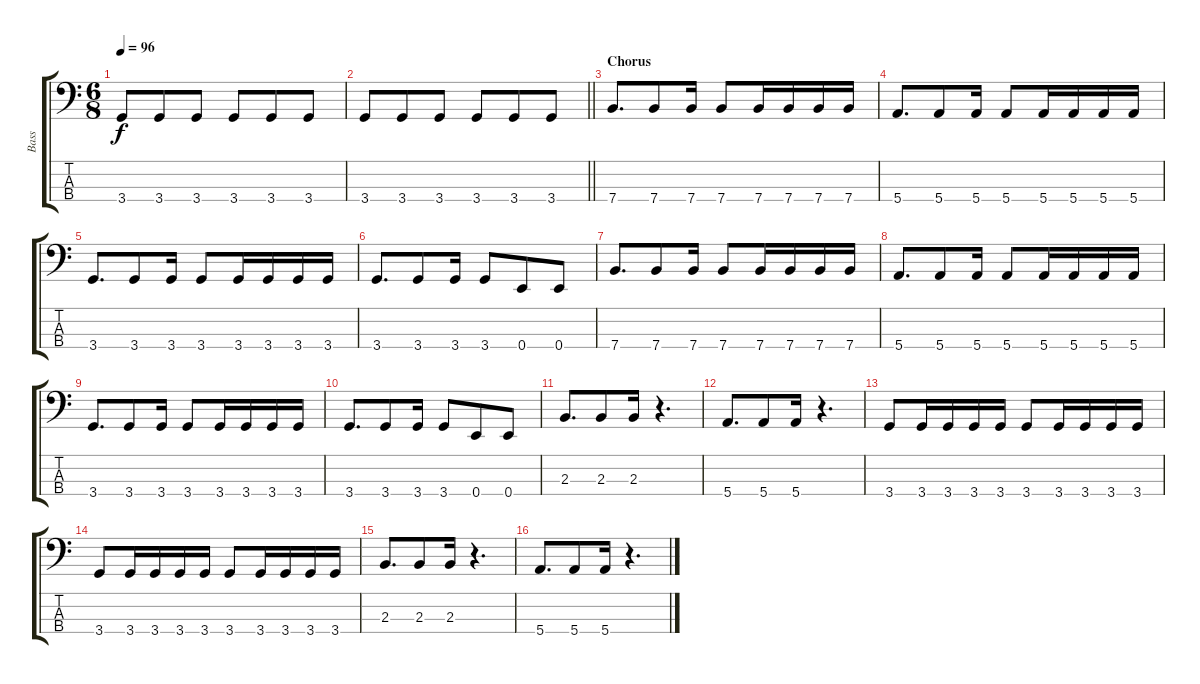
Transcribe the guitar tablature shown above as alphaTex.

\track ("Bass" "Bass") {instrument electricbassfinger}
\staff {score tabs}
\tuning (G2 D2 A1 E1) {hide}
\ts (6 8)
\tempo 96
\clef f4
\ks c
3.4.8{dy f} 3.4.8 3.4.8 3.4.8 3.4.8 3.4.8 |
\barLineRight lightlight
3.4.8 3.4.8 3.4.8 3.4.8 3.4.8 3.4.8 |
\section ("" "Chorus")
7.4.8{d} 7.4.8 7.4.16 7.4.8 7.4.16 7.4.16 7.4.16 7.4.16 |
5.4.8{d} 5.4.8 5.4.16 5.4.8 5.4.16 5.4.16 5.4.16 5.4.16 |
3.4.8{d} 3.4.8 3.4.16 3.4.8 3.4.16 3.4.16 3.4.16 3.4.16 |
3.4.8{d} 3.4.8 3.4.16 3.4.8 0.4.8 0.4.8 |
7.4.8{d} 7.4.8 7.4.16 7.4.8 7.4.16 7.4.16 7.4.16 7.4.16 |
5.4.8{d} 5.4.8 5.4.16 5.4.8 5.4.16 5.4.16 5.4.16 5.4.16 |
3.4.8{d} 3.4.8 3.4.16 3.4.8 3.4.16 3.4.16 3.4.16 3.4.16 |
3.4.8{d} 3.4.8 3.4.16 3.4.8 0.4.8 0.4.8 |
2.3.8{d} 2.3.8 2.3.16 r.4{d} |
5.4.8{d} 5.4.8 5.4.16 r.4{d} |
3.4.8 3.4.16 3.4.16 3.4.16 3.4.16 3.4.8 3.4.16 3.4.16 3.4.16 3.4.16 |
3.4.8 3.4.16 3.4.16 3.4.16 3.4.16 3.4.8 3.4.16 3.4.16 3.4.16 3.4.16 |
2.3.8{d} 2.3.8 2.3.16 r.4{d} |
5.4.8{d} 5.4.8 5.4.16 r.4{d}
